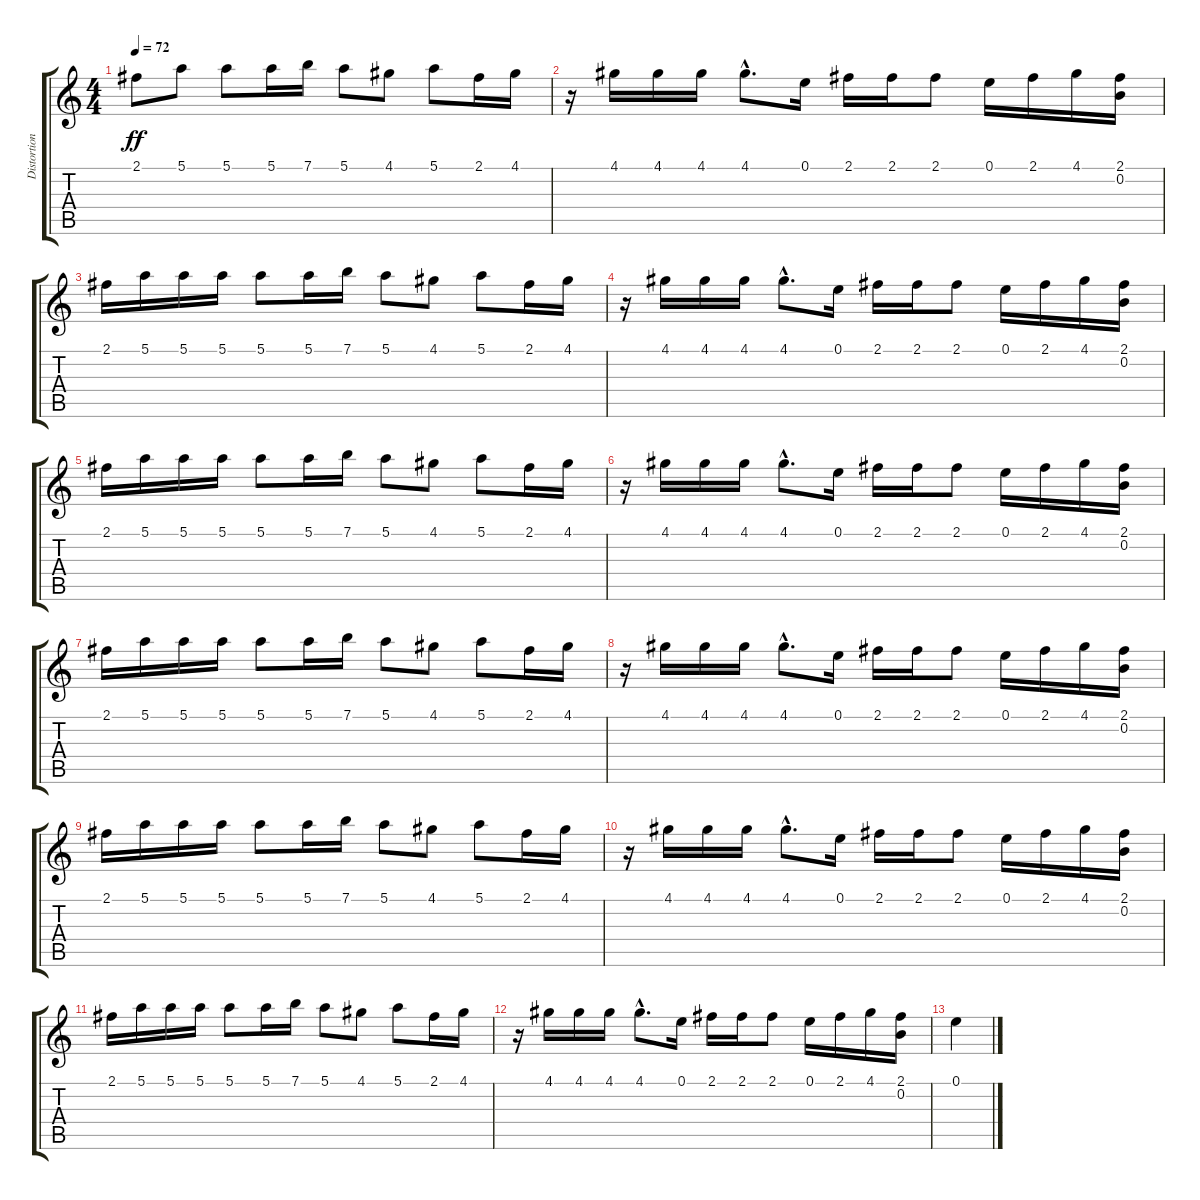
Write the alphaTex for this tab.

\track ("Distortion Guitar 1" "Distortion") {instrument distortionguitar}
\staff {score tabs}
\tuning (E4 B3 G3 D3 A2 E2) {hide}
\ts (4 4)
\tempo 72
\clef g2
\ks c
2.1.8{dy ff} 5.1.8 5.1.8 5.1.16 7.1.16 5.1.8 4.1.8 5.1.8 2.1.16 4.1.16 |
r.16 4.1.16 4.1.16 4.1.16 4.1{hac}.8{d} 0.1.16 2.1.16 2.1.16 2.1.8 0.1.16 2.1.16 4.1.16 (2.1 0.2).16 |
2.1.16 5.1.16 5.1.16 5.1.16 5.1.8 5.1.16 7.1.16 5.1.8 4.1.8 5.1.8 2.1.16 4.1.16 |
r.16 4.1.16 4.1.16 4.1.16 4.1{hac}.8{d} 0.1.16 2.1.16 2.1.16 2.1.8 0.1.16 2.1.16 4.1.16 (2.1 0.2).16 |
2.1.16 5.1.16 5.1.16 5.1.16 5.1.8 5.1.16 7.1.16 5.1.8 4.1.8 5.1.8 2.1.16 4.1.16 |
r.16 4.1.16 4.1.16 4.1.16 4.1{hac}.8{d} 0.1.16 2.1.16 2.1.16 2.1.8 0.1.16 2.1.16 4.1.16 (2.1 0.2).16 |
2.1.16 5.1.16 5.1.16 5.1.16 5.1.8 5.1.16 7.1.16 5.1.8 4.1.8 5.1.8 2.1.16 4.1.16 |
r.16 4.1.16 4.1.16 4.1.16 4.1{hac}.8{d} 0.1.16 2.1.16 2.1.16 2.1.8 0.1.16 2.1.16 4.1.16 (2.1 0.2).16 |
2.1.16 5.1.16 5.1.16 5.1.16 5.1.8 5.1.16 7.1.16 5.1.8 4.1.8 5.1.8 2.1.16 4.1.16 |
r.16 4.1.16 4.1.16 4.1.16 4.1{hac}.8{d} 0.1.16 2.1.16 2.1.16 2.1.8 0.1.16 2.1.16 4.1.16 (2.1 0.2).16 |
2.1.16 5.1.16 5.1.16 5.1.16 5.1.8 5.1.16 7.1.16 5.1.8 4.1.8 5.1.8 2.1.16 4.1.16 |
r.16 4.1.16 4.1.16 4.1.16 4.1{hac}.8{d} 0.1.16 2.1.16 2.1.16 2.1.8 0.1.16 2.1.16 4.1.16 (2.1 0.2).16 |
0.1.4
